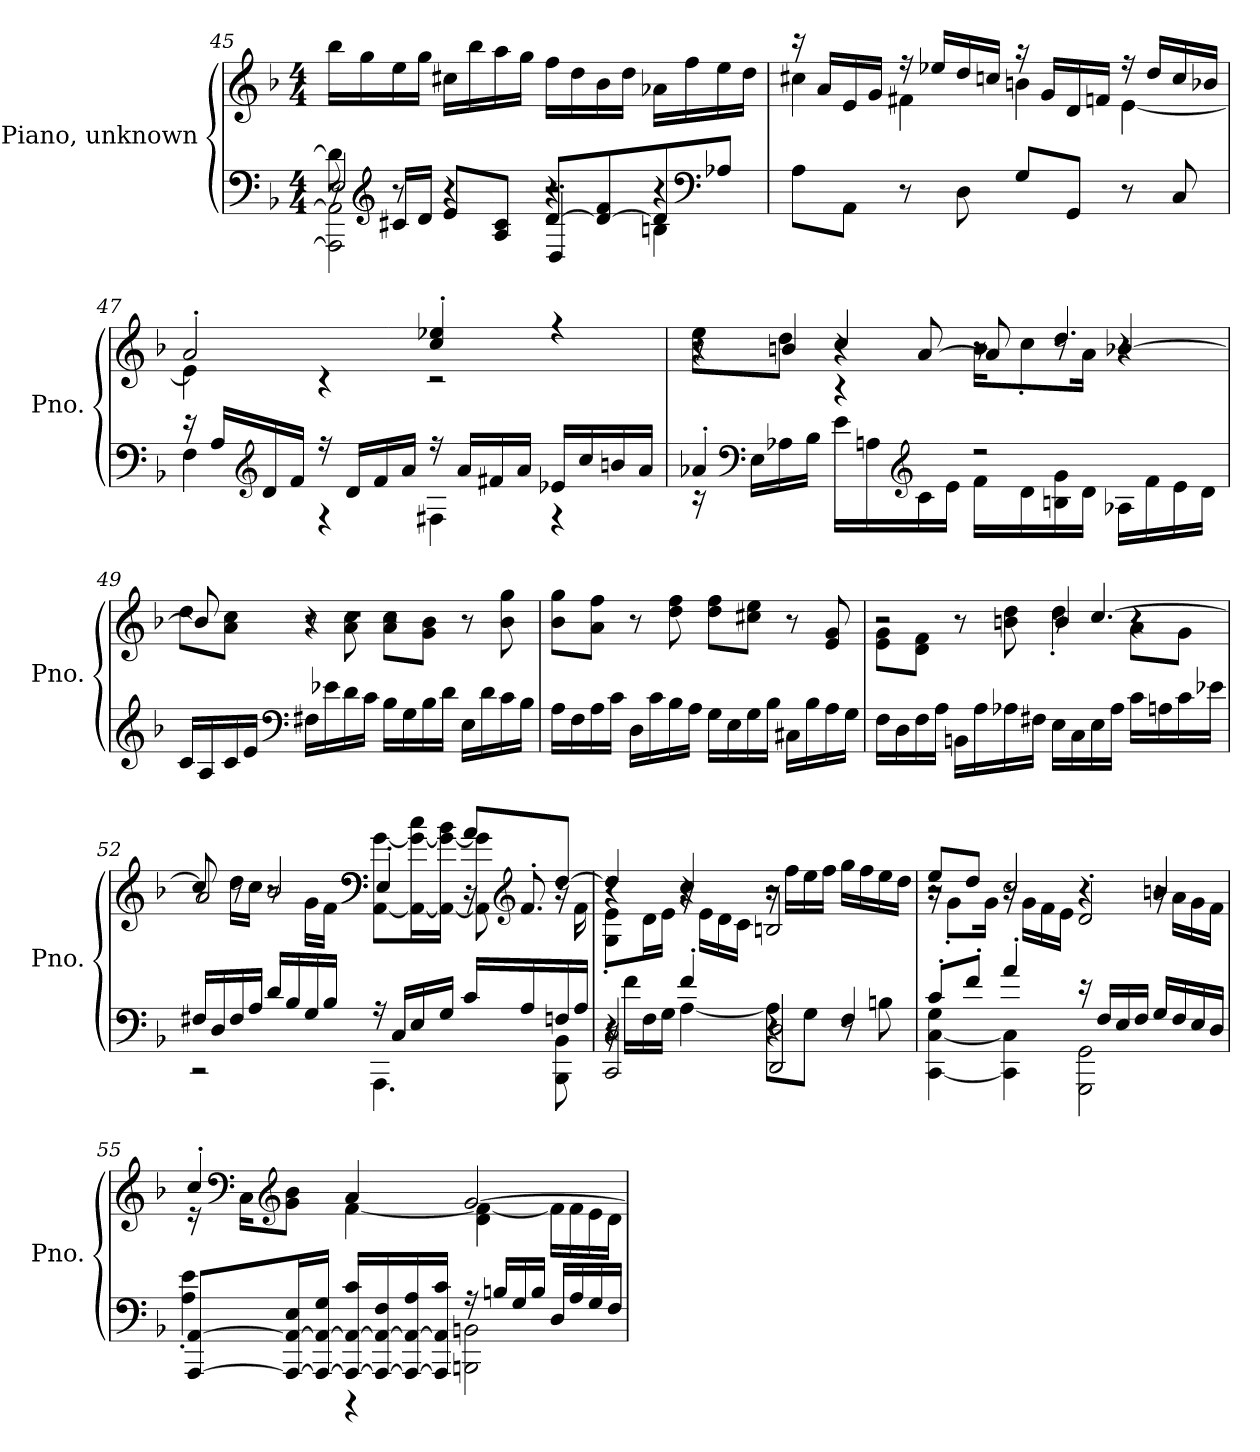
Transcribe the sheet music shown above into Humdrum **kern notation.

**kern	**kern
*part1	*part1
*staff2	*staff1
*I"Piano, unknown	*
*I'Pno.	*
*clefF4	*clefG2
*k[b-]	*k[b-]
*M4/4	*M4/4
=45	=45
*^	*
*	*^	*
*	*	*^	*
8r	8d\]	2E/	2AAA\] 2AA\]	16bb-\LL
.	.	.	.	16gg\
*clefG2	*	*	*	*
16c#X/LL	8r	.	.	16ee\
16d/JJ	.	.	.	16gg\JJ
8e/L	4r	.	.	16cc#X\LL
.	.	.	.	16bb-\
8A/ 8c#/J	.	.	.	16aa\
.	.	.	.	16gg\JJ
[8d/L	2r	4D'/	4r	16ff\LL
.	.	.	.	16dd\
8d/_ 8f/	.	.	.	16b-\
.	.	.	.	16dd\JJ
8d/]	.	4r	4Bn\	16a-X\LL
.	.	.	.	16ff\
*clefF4	*	*	*	*
8A-X/J	.	.	.	16ee\
.	.	.	.	16dd\JJ
*v	*v	*v	*v	*
!!LO:LB:g=z
=46	=46
*	*^
8A\L	16r	4cc#X\
.	16a/LL	.
8AA\J	16e/	.
.	16g/JJ	.
8r	16r	4f#X\
.	16ee-X/LL	.
8D\	16dd/	.
.	16ccn/JJ	.
8G/L	16r	4bn\
.	16g/LL	.
8GG/J	16d/	.
.	16fn/JJ	.
8r	16r	[4e\
.	16dd/LL	.
8C/	16cc/	.
.	16b-X/JJ	.
=47	=47	=47
*^	*	*
16r	4F\	2a'/	4e\]
16A/LL	.	.	.
*clefG2	*	*	*
16d/	.	.	.
16f/JJ	.	.	.
16r	4r	.	4r
16d/LL	.	.	.
16f/	.	.	.
16a/JJ	.	.	.
16r	4F#X\	4cc/' 4ee-X/'	2r
16a/LL	.	.	.
16f#X/	.	.	.
16a/JJ	.	.	.
16e-X/LL	4r	4r	.
16cc/	.	.	.
16bn/	.	.	.
16a/JJ	.	.	.
!!LO:PB:g=z
=48	=48	=48	=48
*	*	*	*^
4a-X'/	16r	4r	8ee\L	8r
*clefF4	*	*	*	*
.	16E\LL	.	.	.
.	16A-X\	.	8dd\J	4bn/
.	16B-\JJ	.	.	.
4r	16e\LL	4cc/	4r	.
.	16An\	.	.	.
*clefG2	*	*	*	*
.	16c\	.	.	[8a/
.	16e\JJ	.	.	.
2r	16f\LL	8r	16b\KL	8a/]
.	16d\	.	8cc'\	.
.	16Bn\ 16g\	4.dd/	.	8r
.	16d\JJ	.	16a\Jk	.
.	16A-X\LL	.	4r	[4b-X/
.	16f\	.	.	.
.	16e\	.	.	.
.	16d\JJ	.	.	.
*v	*v	*	*	*
=49	=49	=49	=49
16c/LL	1r	8dd\L	8b-/]
16A/	.	.	.
16c/	.	8a\ 8cc\J	8r
16e/JJ	.	.	.
*clefF4	*	*	*
16F#X\LL	.	8r	4r
16e-X\	.	.	.
16d\	.	8a\ 8cc\	.
16c\JJ	.	.	.
16B-\LL	.	8a\ 8cc\L	2r
16G\	.	.	.
16B-\	.	8g\ 8b-\J	.
16d\JJ	.	.	.
16E\LL	.	8r	.
16d\	.	.	.
16c\	.	8b-\ 8gg\	.
16B-\JJ	.	.	.
*	*v	*v	*v
!!LO:LB:g=z
=50	=50
16A\LL	8b-\ 8gg\L
16F\	.
16A\	8a\ 8ff\J
16c\JJ	.
16D\LL	8r
16c\	.
16B-\	8dd\ 8ff\
16A\JJ	.
16G\LL	8dd\ 8ff\L
16E\	.
16G\	8cc#X\ 8ee\J
16B-\JJ	.
16C#X\LL	8r
16B-\	.
16A\	8e/ 8g/
16G\JJ	.
=51	=51
*	*^
*	*	*^
16F\LL	2r	8e\ 8g\L	2r
16D\	.	.	.
16F\	.	8d\ 8f\J	.
16A\JJ	.	.	.
16BBn\LL	.	8r	.
16A\	.	.	.
16A-X\	.	8bn\ 8dd\	.
16F#X\JJ	.	.	.
16E\LL	8r	4dd'\	4b/
16C\	.	.	.
16E\	[4.cc/	.	.
16A-\JJ	.	.	.
16c\LL	.	8a\L	4r
16An\	.	.	.
16c\	.	8g\J	.
16e-X\JJ	.	.	.
!!LO:LB:g=z	!!	!!
=52	=52	=52	=52
*^	*	*	*
16F#X/LL	2r	8cc/]	8r	2a/
16D/	.	.	.	.
16F#/	.	8r	16dd\LL	.
16A/JJ	.	.	16cc\JJ	.
16d/LL	.	2b-/	8r	.
16B-/	.	.	.	.
16G/	.	.	16g\LL	.
16B-/JJ	.	.	16f\JJ	.
*	*	*clefF4	*	*
16r	4.AAA\	.	[8AA\ [8g\L	4E'/
16C/LL	.	.	.	.
16E/	.	.	16AA\_ 16g\_ 16cc\L	.
16G/JJ	.	.	16AA\_ 16g\_ 16b-\JJ	.
16c/LL	.	8a/L	8AA\] 8g\]	16r
*	*	*clefG2	*	*
16A/	.	.	.	8.f'/
16Fn/	8BBB-\ 8BB-\	[8dd/J	16r	.
16A/JJ	.	.	16f\	.
=53	=53	=53	=53	=53
*	*^	*	*	*
4r	16r	2CC/ 2C/	4dd/]	8G\' 8e\'L	4r
.	16f\LL	.	.	.	.
.	16F\	.	.	16d\L	.
.	16G\JJ	.	.	16e\JJ	.
4f'/	[4A\	.	4r	16r	4cc/
.	.	.	.	16e\LL	.
.	.	.	.	16d\	.
.	.	.	.	16c\JJ	.
4r	8A\L]	2DD/ 2D/	2r	16r	2Bn/
.	.	.	.	16ff\LL	.
.	8G\J	.	.	16ee\	.
.	.	.	.	16ff\JJ	.
4F/	8r	.	.	16gg\LL	.
.	.	.	.	16ff\	.
.	8Bn\	.	.	16ee\	.
.	.	.	.	16dd\JJ	.
*	*v	*v	*	*	*
!!LO:LB:g=z	!!	!!
=54	=54	=54	=54	=54
8c'/L	[4CC\ [4C\ 4G\	8ee/L	16r	2r
.	.	.	8g'\L	.
8f'/J	.	8dd/J	.	.
.	.	.	16g\Jk	.
4a'/	4CC\] 4C\]	2cc/	16r	.
.	.	.	16g\LL	.
.	.	.	16f\	.
.	.	.	16e\JJ	.
16r	2GGG\ 2GG\	.	4r	2d'/
16F/LL	.	.	.	.
16E/	.	.	.	.
16F/JJ	.	.	.	.
16G/LL	.	4bn/	16r	.
16F/	.	.	16a\LL	.
16E/	.	.	16g\	.
16D/JJ	.	.	16f\JJ	.
*	*	*	*v	*v
=55	=55	=55	=55
[8AAA/ [8AA/L	4A\' 4e\'	4cc'/	16r
*	*	*clefF4	*
.	.	.	16C\KL
*	*	*clefG2	*
16AAA/_ 16AA/_ 16E/L	.	.	8g\ 8b-\J
16AAA/_ 16AA/_ 16G/JJ	.	.	.
16AAA/_ 16AA/_ 16c/LL	4r	4a/	[4f\
16AAA/_ 16AA/_ 16F/	.	.	.
16AAA/_ 16AA/_ 16A/	.	.	.
16AAA/] 16AA/] 16c/JJ	.	.	.
16r	2BBBn\ 2BBn\	[2g/	4d\ 4f\_
16Bn/LL	.	.	.
16G/	.	.	.
16B/JJ	.	.	.
16D/LL	.	.	16f\LL]
16A/	.	.	16f\
16G/	.	.	16e\
16F/JJ	.	.	16d\JJ
*v	*v	*	*
*	*v	*v
=	=
*-	*-
